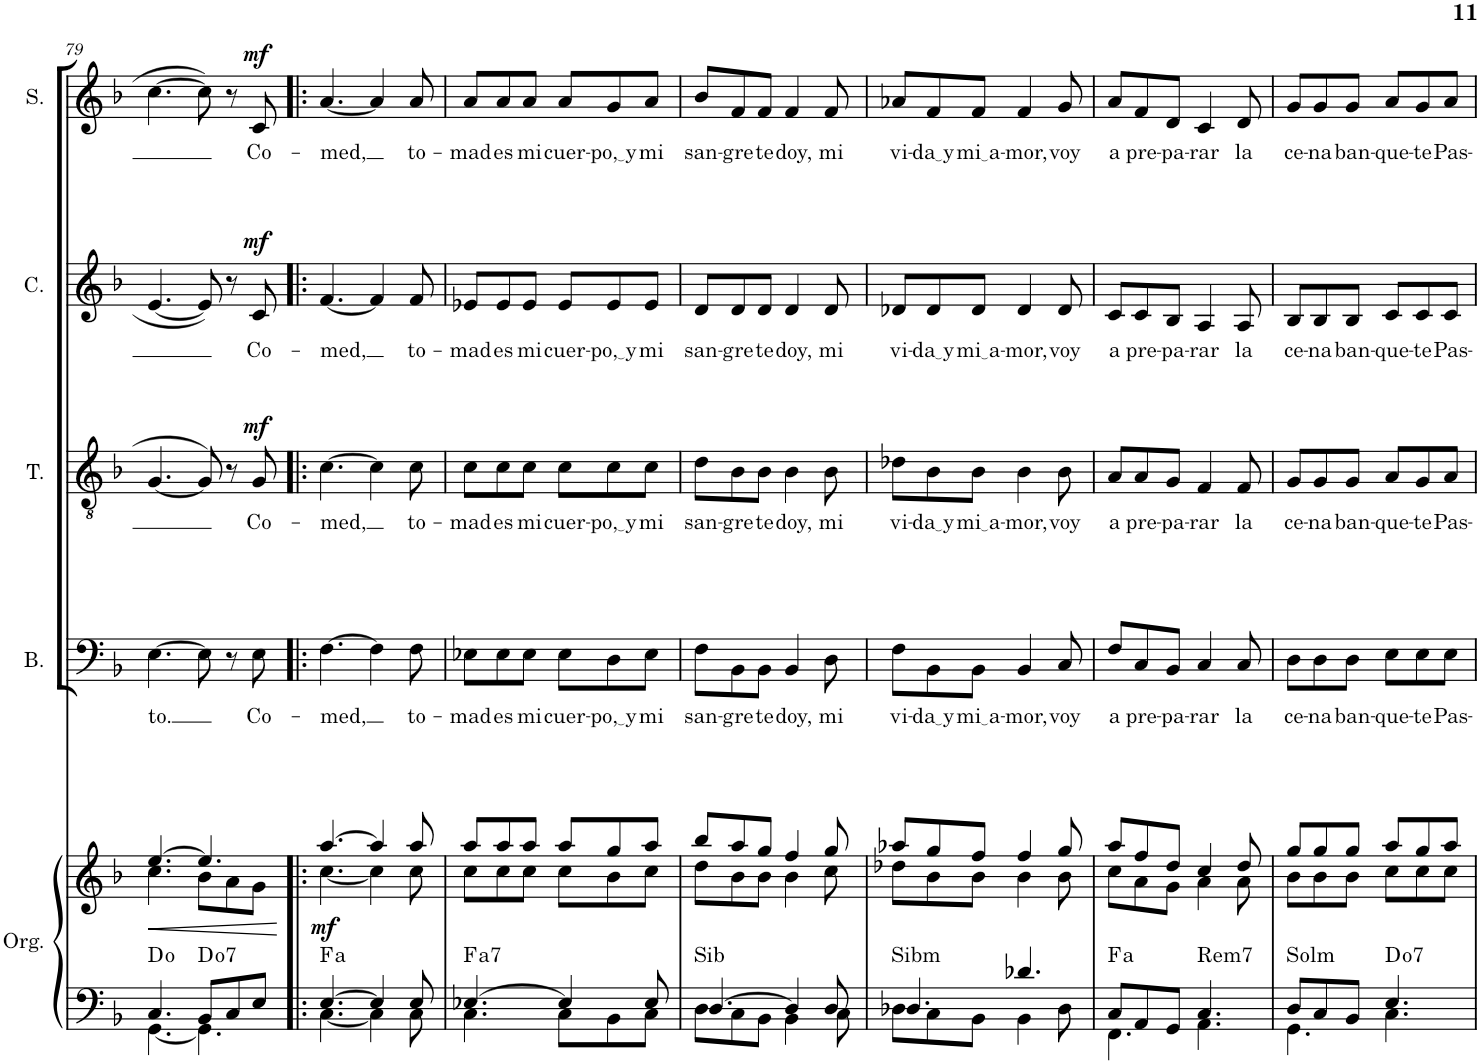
**kern	**kern	**dynam	**harte	**kern	**text	**kern	**text	**dynam	**kern	**text	**dynam	**kern	**text	**dynam
*part5	*part5	*part5	*part5	*part4	*part4	*part3	*part3	*part3	*part2	*part2	*part2	*part1	*part1	*part1
*staff6	*staff5	*staff5/6	*	*staff4	*staff4	*staff3	*staff3	*staff3	*staff2	*staff2	*staff2	*staff1	*staff1	*staff1
*I"Órgano	*	*	*	*I"Bajo	*	*I"Tenor	*	*	*I"Contralto	*	*	*I"Soprano	*	*
*	*	*	*	*I'B.	*	*I'T.	*	*	*I'C.	*	*	*I'S.	*	*
!!LO:PB:g=z
*clefF4	*clefG2	*	*	*clefF4	*	*clefGv2	*	*	*clefG2	*	*	*clefG2	*	*
*k[b-]	*k[b-]	*	*	*k[b-]	*	*k[b-]	*	*	*k[b-]	*	*	*k[b-]	*	*
*M6/8	*M6/8	*	*	*M6/8	*	*M6/8	*	*	*M6/8	*	*	*M6/8	*	*
=79	=79	=79	=79	=79	=79	=79	=79	=79	=79	=79	=79	=79	=79	=79
*^	*	*	*	*	*	*	*	*	*	*	*	*	*	*
!	!	!	!LO:HP:b	!	!	!LO:LY:b	!	!	!	!	!	!	!	!	!
*	*	*^	*	*	*	*	*	*	*	*	*	*	*	*	*
4.C/	[4.GG\	[4.ee/	4.cc\	<	D:dim	[4.E\	to.	[4.G/	.	.	[4.e/	.	.	[4.cc\	.	.
!	!	!	!	!	!LO:H:kt=7	!	!	!	!	!	!	!	!	!	!	!
8BB-/L	4.GG\]	4.ee/]	8b-\L	.	D:dim7	8E\]	.	8G/]	.	.	8e/]	.	.	8cc\]	.	.
8C/	.	.	8a\	.	.	8r	.	8r	.	.	8r	.	.	8r	.	.
!	!	!	!	!	!	!	!LO:LY:b	!	!LO:LY:b	!LO:DY:a	!	!LO:LY:b	!LO:DY:a	!	!LO:LY:b	!LO:DY:a
8E/J	.	.	8g\J	.	.	8E\	Co-	8G/	Co-	mf	8c/	Co-	mf	8c/	Co-	mf
*v	*v	*	*	*	*	*	*	*	*	*	*	*	*	*	*	*
*	*v	*v	*	*	*	*	*	*	*	*	*	*	*	*	*
.	.	[	.	.	.	.	.	.	.	.	.	.	.	.
=80!|:	=80!|:	=80!|:	=80!|:	=80!|:	=80!|:	=80!|:	=80!|:	=80!|:	=80!|:	=80!|:	=80!|:	=80!|:	=80!|:	=80!|:
*^	*^	*	*	*	*	*	*	*	*	*	*	*	*	*
!	!	!	!	!LO:DY:b	!LO:H:kt=a	!	!LO:LY:b	!	!LO:LY:b	!	!	!LO:LY:b	!	!	!LO:LY:b	!
[4.E/	[4.C\	[4.aa/	[4.cc\	mf	.	[4.F\	-med,	[4.c\	-med,	.	[4.f/	-med,	.	[4.a/	-med,	.
4E/]	4C\]	4aa/]	4cc\]	.	.	4F\]	.	4c\]	.	.	4f/]	.	.	4a/]	.	.
!	!	!	!	!	!	!	!LO:LY:b	!	!LO:LY:b	!	!	!LO:LY:b	!	!	!LO:LY:b	!
8E/	8C\	8aa/	8cc\	.	.	8F\	to-	8c\	to-	.	8f/	to-	.	8a/	to-	.
=81	=81	=81	=81	=81	=81	=81	=81	=81	=81	=81	=81	=81	=81	=81	=81	=81
!	!	!	!	!	!LO:H:kt=a	!	!LO:LY:b	!	!LO:LY:b	!	!	!LO:LY:b	!	!	!LO:LY:b	!
[4.E-X/	4.C\	8aa/L	8cc\L	.	.	8E-X\L	-mad	8c\L	-mad	.	8e-X/L	-mad	.	8a/L	-mad	.
!	!	!	!	!	!	!	!LO:LY:b	!	!LO:LY:b	!	!	!LO:LY:b	!	!	!LO:LY:b	!
.	.	8aa/	8cc\	.	.	8E-\	es	8c\	es	.	8e-/	es	.	8a/	es	.
!	!	!	!	!	!	!	!LO:LY:b	!	!LO:LY:b	!	!	!LO:LY:b	!	!	!LO:LY:b	!
.	.	8aa/J	8cc\J	.	.	8E-\J	mi	8c\J	mi	.	8e-/J	mi	.	8a/J	mi	.
!	!	!	!	!	!	!	!LO:LY:b	!	!LO:LY:b	!	!	!LO:LY:b	!	!	!LO:LY:b	!
4E-/]	8C\L	8aa/L	8cc\L	.	.	8E-\L	cuer-	8c\L	cuer-	.	8e-/L	cuer-	.	8a/L	cuer-	.
!	!	!	!	!	!	!	!LO:LY:b	!	!LO:LY:b	!	!	!LO:LY:b	!	!	!LO:LY:b	!
.	8BB-\	8gg/	8b-\	.	.	8D\	po, y	8c\	po, y	.	8e-/	po, y	.	8g/	po, y	.
!	!	!	!	!	!	!	!LO:LY:b	!	!LO:LY:b	!	!	!LO:LY:b	!	!	!LO:LY:b	!
8E-/	8C\J	8aa/J	8cc\J	.	.	8E-\J	mi	8c\J	mi	.	8e-/J	mi	.	8a/J	mi	.
=82	=82	=82	=82	=82	=82	=82	=82	=82	=82	=82	=82	=82	=82	=82	=82	=82
!	!	!	!	!	!LO:H:kt=Sib	!	!LO:LY:b	!	!LO:LY:b	!	!	!LO:LY:b	!	!	!LO:LY:b	!
[4.D/	8D\L	8bb-/L	8dd\L	.	N	8F\L	san-	8d\L	san-	.	8d/L	san-	.	8b-/L	san-	.
!	!	!	!	!	!	!	!LO:LY:b	!	!LO:LY:b	!	!	!LO:LY:b	!	!	!LO:LY:b	!
.	8C\	8aa/	8b-\	.	.	8BB-\	-gre	8B-\	-gre	.	8d/	-gre	.	8f/	-gre	.
!	!	!	!	!	!	!	!LO:LY:b	!	!LO:LY:b	!	!	!LO:LY:b	!	!	!LO:LY:b	!
.	8BB-\J	8gg/J	8b-\J	.	.	8BB-\J	te	8B-\J	te	.	8d/J	te	.	8f/J	te	.
!	!	!	!	!	!	!	!LO:LY:b	!	!LO:LY:b	!	!	!LO:LY:b	!	!	!LO:LY:b	!
4D/]	4BB-\	4ff/	4b-\	.	.	4BB-/	doy,	4B-\	doy,	.	4d/	doy,	.	4f/	doy,	.
!	!	!	!	!	!	!	!LO:LY:b	!	!LO:LY:b	!	!	!LO:LY:b	!	!	!LO:LY:b	!
8D/	8C\	8gg/	8cc\	.	.	8D\	mi	8B-\	mi	.	8d/	mi	.	8f/	mi	.
=83	=83	=83	=83	=83	=83	=83	=83	=83	=83	=83	=83	=83	=83	=83	=83	=83
!	!	!	!	!	!LO:H:kt=Sibm	!	!LO:LY:b	!	!LO:LY:b	!	!	!LO:LY:b	!	!	!LO:LY:b	!
4.D-X/	8D-\L	8aa-X/L	8dd-X\L	.	N	8F\L	vi-	8d-X\L	vi-	.	8d-X/L	vi-	.	8a-X/L	vi-	.
!	!	!	!	!	!	!	!LO:LY:b	!	!LO:LY:b	!	!	!LO:LY:b	!	!	!LO:LY:b	!
.	8C\	8gg/	8b-\	.	.	8BB-\	da y	8B-\	da y	.	8d-/	da y	.	8f/	da y	.
!	!	!	!	!	!	!	!LO:LY:b	!	!LO:LY:b	!	!	!LO:LY:b	!	!	!LO:LY:b	!
.	8BB-\J	8ff/J	8b-\J	.	.	8BB-\J	mi a	8B-\J	mi a	.	8d-/J	mi a	.	8f/J	mi a	.
!	!	!	!	!	!	!	!LO:LY:b	!	!LO:LY:b	!	!	!LO:LY:b	!	!	!LO:LY:b	!
4.d-X/	4BB-\	4ff/	4b-\	.	.	4BB-/	-mor,	4B-\	-mor,	.	4d-/	-mor,	.	4f/	-mor,	.
!	!	!	!	!	!	!	!LO:LY:b	!	!LO:LY:b	!	!	!LO:LY:b	!	!	!LO:LY:b	!
.	8D-\	8gg/	8b-\	.	.	8C/	voy	8B-\	voy	.	8d-/	voy	.	8g/	voy	.
=84	=84	=84	=84	=84	=84	=84	=84	=84	=84	=84	=84	=84	=84	=84	=84	=84
!	!	!	!	!	!LO:H:kt=a	!	!LO:LY:b	!	!LO:LY:b	!	!	!LO:LY:b	!	!	!LO:LY:b	!
8C/L	4.FF\	8aa/L	8cc\L	.	.	8F/L	a	8A/L	a	.	8c/L	a	.	8a/L	a	.
!	!	!	!	!	!	!	!LO:LY:b	!	!LO:LY:b	!	!	!LO:LY:b	!	!	!LO:LY:b	!
8AA/	.	8ff/	8a\	.	.	8C/	pre-	8A/	pre-	.	8c/	pre-	.	8f/	pre-	.
!	!	!	!	!	!	!	!LO:LY:b	!	!LO:LY:b	!	!	!LO:LY:b	!	!	!LO:LY:b	!
8GG/J	.	8dd/J	8g\J	.	.	8BB-/J	-pa-	8G/J	-pa-	.	8B-/J	-pa-	.	8d/J	-pa-	.
!	!	!	!	!	!LO:H:kt=Rem7	!	!LO:LY:b	!	!LO:LY:b	!	!	!LO:LY:b	!	!	!LO:LY:b	!
4.C/	4.AA\	4cc/	4a\	.	N	4C/	-rar	4F/	-rar	.	4A/	-rar	.	4c/	-rar	.
!	!	!	!	!	!	!	!LO:LY:b	!	!LO:LY:b	!	!	!LO:LY:b	!	!	!LO:LY:b	!
.	.	8dd/	8a\	.	.	8C/	la	8F/	la	.	8A/	la	.	8d/	la	.
=85	=85	=85	=85	=85	=85	=85	=85	=85	=85	=85	=85	=85	=85	=85	=85	=85
!	!	!	!	!	!LO:H:kt=Solm	!	!LO:LY:b	!	!LO:LY:b	!	!	!LO:LY:b	!	!	!LO:LY:b	!
8D/L	4.GG\	8gg/L	8b-\L	.	N	8D\L	ce-	8G/L	ce-	.	8B-/L	ce-	.	8g/L	ce-	.
!	!	!	!	!	!	!	!LO:LY:b	!	!LO:LY:b	!	!	!LO:LY:b	!	!	!LO:LY:b	!
8C/	.	8gg/	8b-\	.	.	8D\	-na	8G/	-na	.	8B-/	-na	.	8g/	-na	.
!	!	!	!	!	!	!	!LO:LY:b	!	!LO:LY:b	!	!	!LO:LY:b	!	!	!LO:LY:b	!
8BB-/J	.	8gg/J	8b-\J	.	.	8D\J	ban-	8G/J	ban-	.	8B-/J	ban-	.	8g/J	ban-	.
!	!	!	!	!	!LO:H:kt=7	!	!LO:LY:b	!	!LO:LY:b	!	!	!LO:LY:b	!	!	!LO:LY:b	!
4.E/	4.C\	8aa/L	8cc\L	.	D:dim7	8E\L	-que-	8A/L	-que-	.	8c/L	-que-	.	8a/L	-que-	.
!	!	!	!	!	!	!	!LO:LY:b	!	!LO:LY:b	!	!	!LO:LY:b	!	!	!LO:LY:b	!
.	.	8gg/	8cc\	.	.	8E\	-te	8G/	-te	.	8c/	-te	.	8g/	-te	.
!	!	!	!	!	!	!	!LO:LY:b	!	!LO:LY:b	!	!	!LO:LY:b	!	!	!LO:LY:b	!
.	.	8aa/J	8cc\J	.	.	8E\J	Pas-	8A/J	Pas-	.	8c/J	Pas-	.	8a/J	Pas-	.
*v	*v	*	*	*	*	*	*	*	*	*	*	*	*	*	*	*
*	*v	*v	*	*	*	*	*	*	*	*	*	*	*	*	*
=	=	=	=	=	=	=	=	=	=	=	=	=	=	=
*-	*-	*-	*-	*-	*-	*-	*-	*-	*-	*-	*-	*-	*-	*-
